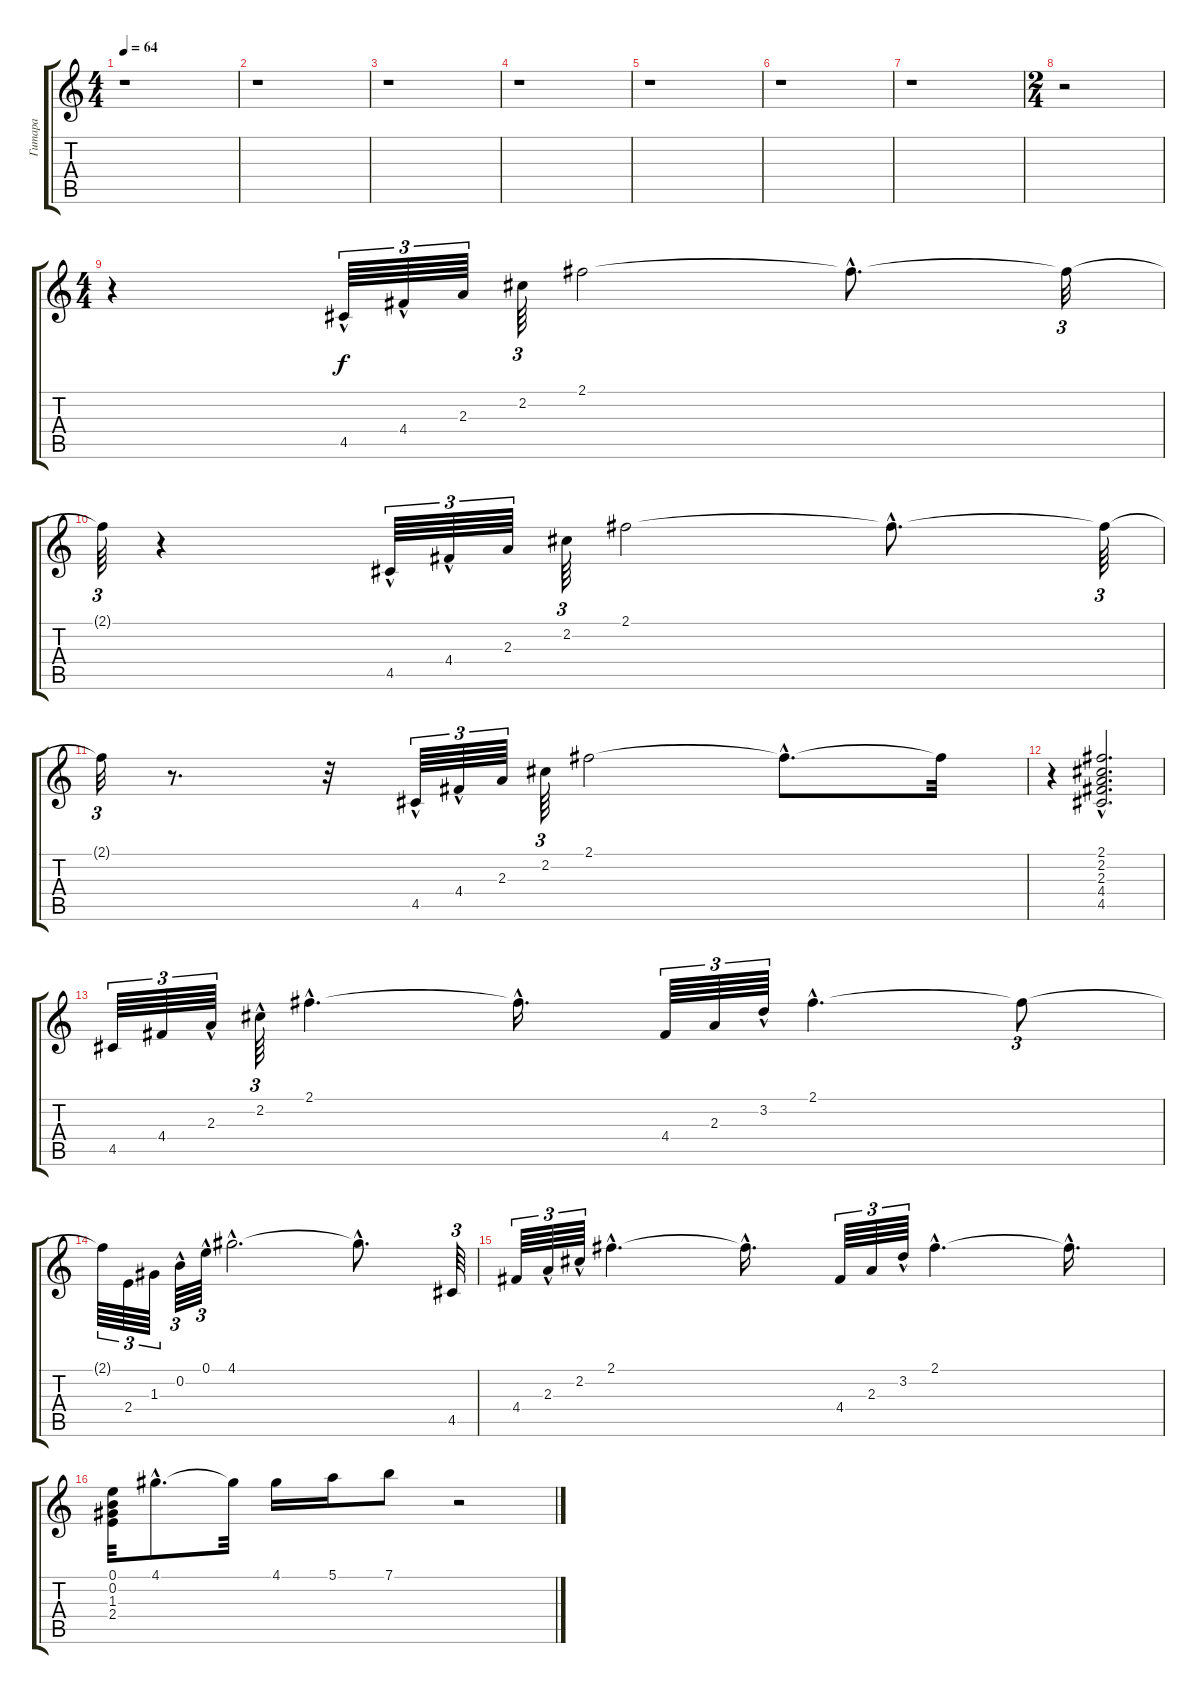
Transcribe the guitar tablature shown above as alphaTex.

\track ("Гитара" "Гитара") {instrument acousticguitarsteel}
\staff {score tabs}
\tuning (E4 B3 G3 D3 A2 E2) {hide}
\ts (4 4)
\tempo 64
\clef g2
\ks c
r.1{dy f instrument acousticguitarsteel} |
r.1 |
r.1 |
r.1 |
r.1 |
r.1 |
r.1 |
\ts (2 4)
r.2 |
\ts (4 4)
r.4 4.5{hac}.64{tu (3 2) volume 9 balance 9 instrument acousticguitarsteel} 4.4{hac}.64{tu (3 2)} 2.3.64{tu (3 2)} 2.2.64{tu (3 2)} 2.1.2 2.1{hac t}.8{d} 2.1{t}.32{tu (3 2)} |
2.1{t}.64{tu (3 2)} r.4 4.5{hac}.64{tu (3 2)} 4.4{hac}.64{tu (3 2)} 2.3.64{tu (3 2)} 2.2.64{tu (3 2)} 2.1.2 2.1{hac t}.8{d} 2.1{t}.64{tu (3 2)} |
2.1{t}.32{tu (3 2)} r.8{d} r.32 4.5{hac}.64{tu (3 2)} 4.4{hac}.64{tu (3 2)} 2.3.64{tu (3 2)} 2.2.64{tu (3 2)} 2.1.2 2.1{hac t}.8{d} 2.1{t}.32 |
r.4 (2.1{hac} 2.2{hac} 2.3{hac} 4.4{hac} 4.5{hac}).2{d} |
4.5.64{tu (3 2)} 4.4.64{tu (3 2)} 2.3{hac}.64{tu (3 2)} 2.2{hac}.64{tu (3 2)} 2.1{hac}.4{d} 2.1{hac t}.16{d} 4.4.64{tu (3 2)} 2.3.64{tu (3 2)} 3.2{hac}.64{tu (3 2)} 2.1{hac}.4{d} 2.1{t}.8{tu (3 2)} |
2.1{t}.64{tu (3 2)} 2.4.64{tu (3 2)} 1.3.64{tu (3 2)} 0.2{hac}.64{tu (3 2)} 0.1{hac}.64{tu (3 2)} 4.1{hac}.2{d} 4.1{hac t}.8{d} 4.5.64{tu (3 2)} |
4.4.64{tu (3 2)} 2.3{hac}.64{tu (3 2)} 2.2{hac}.64{tu (3 2)} 2.1{hac}.4{d} 2.1{hac t}.16{d} 4.4.64{tu (3 2)} 2.3.64{tu (3 2)} 3.2{hac}.64{tu (3 2)} 2.1{hac}.4{d} 2.1{hac t}.16{d} |
(0.1 0.2 1.3 2.4).32 4.1{hac}.8{d} 4.1{t}.32 4.1.16 5.1.16 7.1.8 r.2
